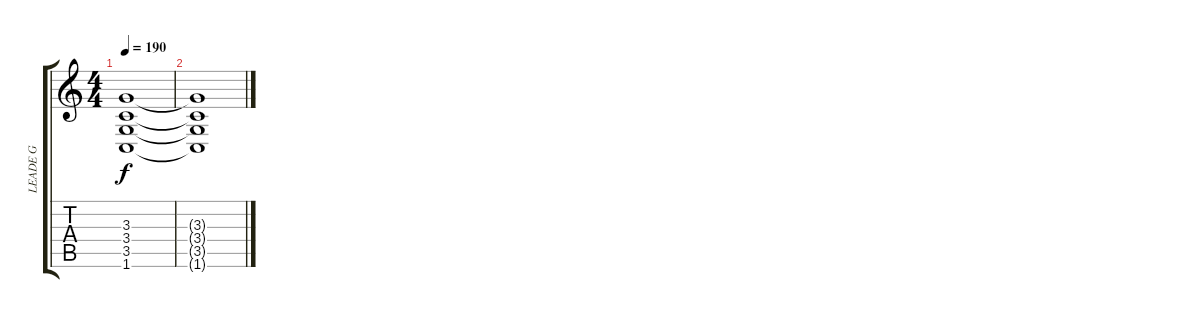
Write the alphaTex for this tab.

\track ("LEADE G" "LEADE G") {instrument distortionguitar}
\staff {score tabs}
\tuning (B3 Gb3 E3 A2 E2 B1) {hide}
\ts (4 4)
\tempo 190
\clef g2
\ks c
(3.3{t} 3.4{t} 3.5{t} 1.6{t}).1{dy f} |
(3.3{t} 3.4{t} 3.5{t} 1.6{t}).1
